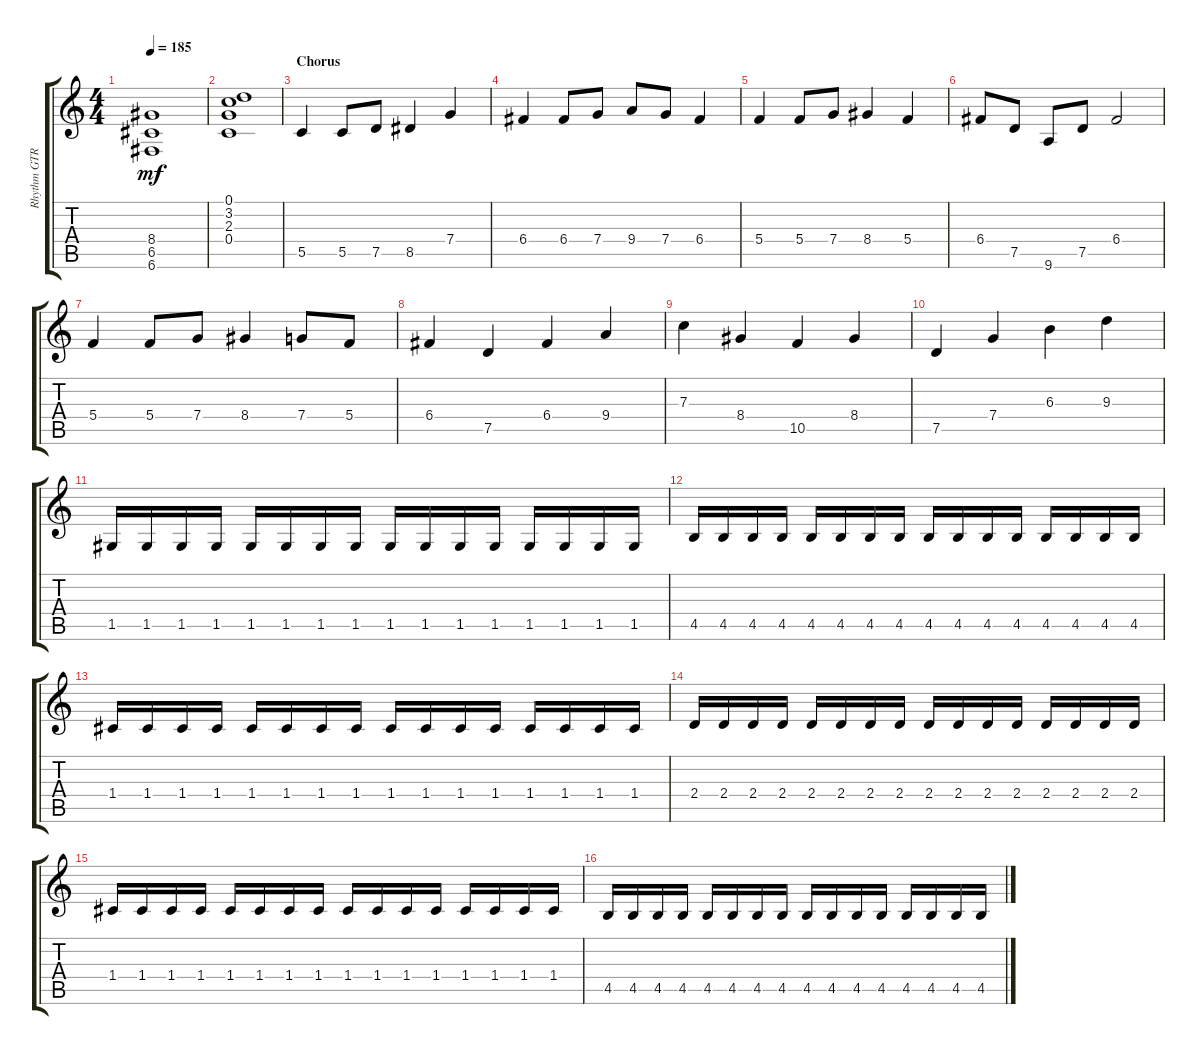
\track ("Rhythm GTR 2" "Rhythm GTR") {instrument distortionguitar}
\staff {score tabs}
\tuning (D4 A3 F3 C3 G2 C2) {hide}
\ts (4 4)
\tempo 185
\clef g2
\ks aminor
(8.4 6.5 6.6).1{dy mf} |
(0.1 3.2 2.3 0.4).1 |
\section ("" "Chorus")
5.5.4 5.5.8 7.5.8 8.5.4 7.4.4 |
6.4.4 6.4.8 7.4.8 9.4.8 7.4.8 6.4.4 |
5.4.4 5.4.8 7.4.8 8.4.4 5.4.4 |
6.4.8 7.5.8 9.6.8 7.5.8 6.4.2 |
5.4.4 5.4.8 7.4.8 8.4.4 7.4.8 5.4.8 |
6.4.4 7.5.4 6.4.4 9.4.4 |
7.3.4 8.4.4 10.5.4 8.4.4 |
7.5.4 7.4.4 6.3.4 9.3.4 |
1.5.16 1.5.16 1.5.16 1.5.16 1.5.16 1.5.16 1.5.16 1.5.16 1.5.16 1.5.16 1.5.16 1.5.16 1.5.16 1.5.16 1.5.16 1.5.16 |
4.5.16 4.5.16 4.5.16 4.5.16 4.5.16 4.5.16 4.5.16 4.5.16 4.5.16 4.5.16 4.5.16 4.5.16 4.5.16 4.5.16 4.5.16 4.5.16 |
1.4.16 1.4.16 1.4.16 1.4.16 1.4.16 1.4.16 1.4.16 1.4.16 1.4.16 1.4.16 1.4.16 1.4.16 1.4.16 1.4.16 1.4.16 1.4.16 |
2.4.16 2.4.16 2.4.16 2.4.16 2.4.16 2.4.16 2.4.16 2.4.16 2.4.16 2.4.16 2.4.16 2.4.16 2.4.16 2.4.16 2.4.16 2.4.16 |
1.4.16 1.4.16 1.4.16 1.4.16 1.4.16 1.4.16 1.4.16 1.4.16 1.4.16 1.4.16 1.4.16 1.4.16 1.4.16 1.4.16 1.4.16 1.4.16 |
4.5.16 4.5.16 4.5.16 4.5.16 4.5.16 4.5.16 4.5.16 4.5.16 4.5.16 4.5.16 4.5.16 4.5.16 4.5.16 4.5.16 4.5.16 4.5.16
